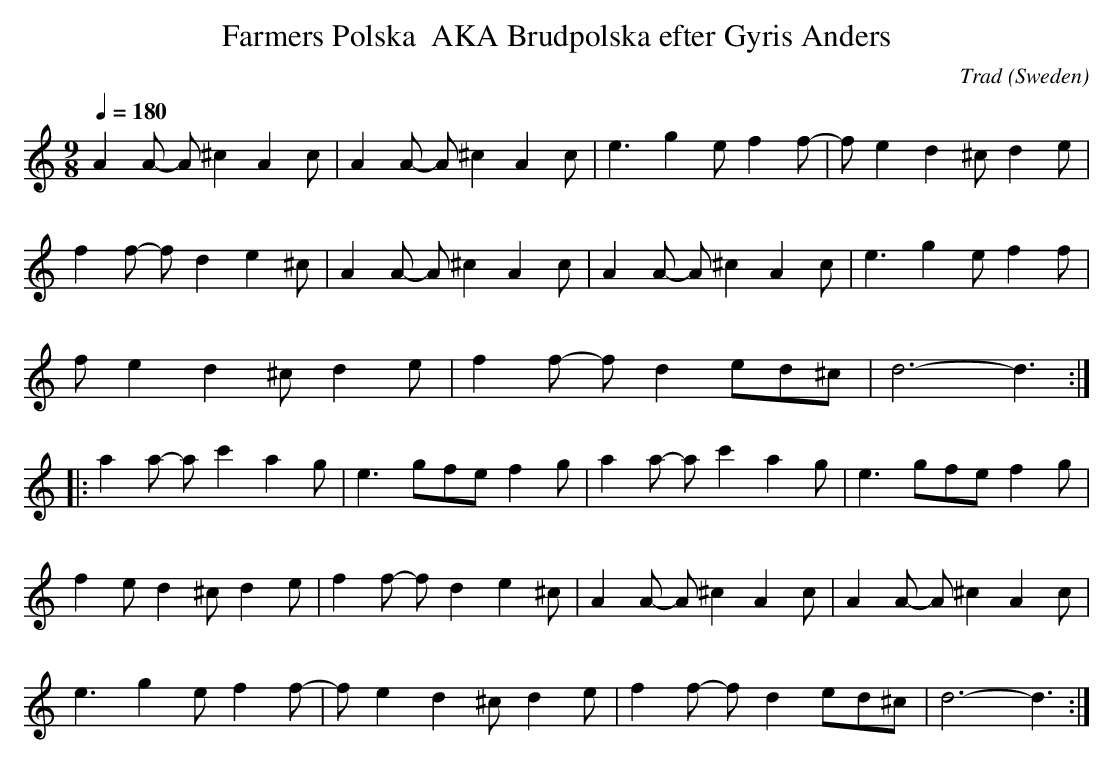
X:1
T:Farmers Polska  AKA Brudpolska efter Gyris Anders
C:Trad
L:1/8
M:9/8
O:Sweden
Q:1/4=180
K:C major
A2A- A ^c2A2c|A2A- A ^c2A2c|e3g2e f2f-|f e2d2^c d2e|
f2f- f d2e2^c|A2A- A ^c2A2c|A2A- A ^c2A2c|e3g2e f2f|
fe2d2^c d2e|f2f- f d2ed^c|d6-d3:|
|:a2a- a c'2a2g|e3gfe f2g|a2a- a c'2a2g|e3gfe f2g|
f2e d2^c d2e|f2f- f d2e2^c|A2A- A ^c2A2c|A2A- A ^c2A2c|
e3g2e f2f-|f e2d2^c d2e|f2f- f d2ed^c|d6-d3:|
